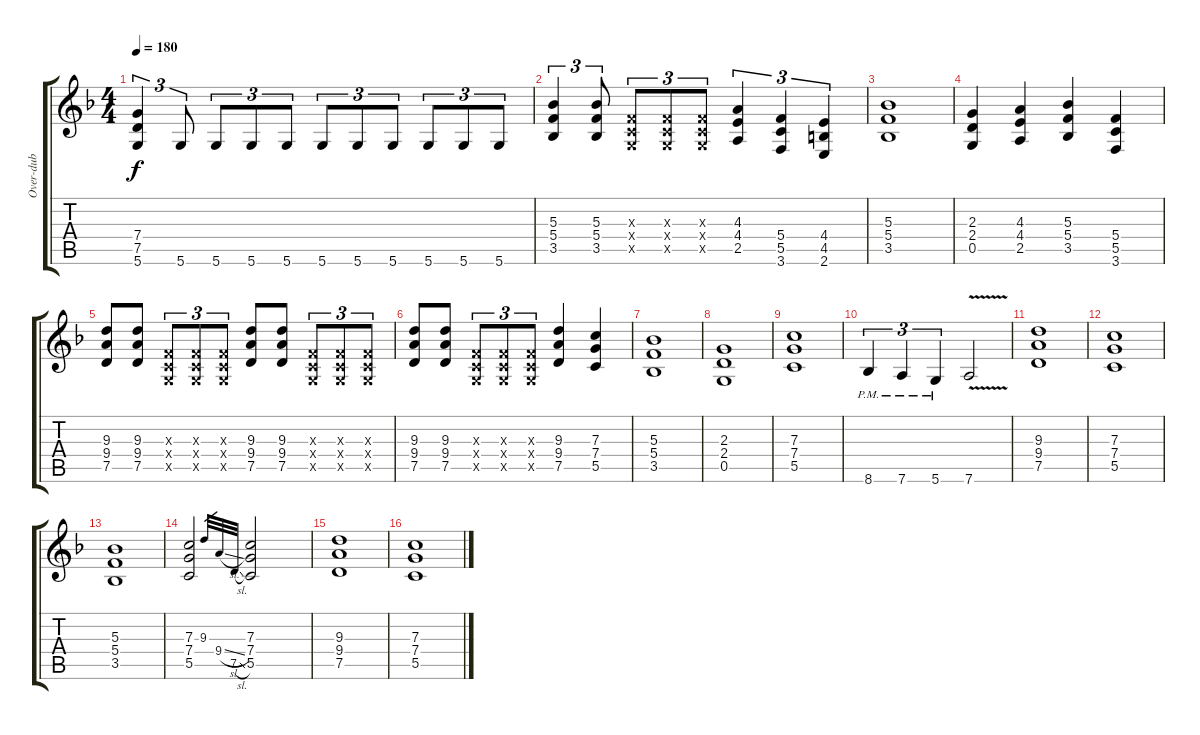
\track ("Over-dub" "Over-dub") {instrument overdrivenguitar}
\staff {score tabs}
\tuning (D4 A3 F3 C3 G2 D2) {hide}
\ts (4 4)
\tempo 180
\clef g2
\ks dminor
(7.4 7.5 5.6).4{tu (3 2) dy f} 5.6.8{tu (3 2)} 5.6.8{tu (3 2)} 5.6.8{tu (3 2)} 5.6.8{tu (3 2)} 5.6.8{tu (3 2)} 5.6.8{tu (3 2)} 5.6.8{tu (3 2)} 5.6.8{tu (3 2)} 5.6.8{tu (3 2)} 5.6.8{tu (3 2)} |
(5.3 5.4 3.5).4{tu (3 2)} (5.3 5.4 3.5).8{tu (3 2)} (0.3{x} 0.4{x} 0.5{x}).8{tu (3 2)} (0.3{x} 0.4{x} 0.5{x}).8{tu (3 2)} (0.3{x} 0.4{x} 0.5{x}).8{tu (3 2)} (4.3 4.4 2.5).4{tu (3 2)} (5.4 5.5 3.6).4{tu (3 2)} (4.4 4.5 2.6).4{tu (3 2)} |
(5.3 5.4 3.5).1 |
(2.3 2.4 0.5).4 (4.3 4.4 2.5).4 (5.3 5.4 3.5).4 (5.4 5.5 3.6).4 |
(9.3 9.4 7.5).8 (9.3 9.4 7.5).8 (0.3{x} 0.4{x} 0.5{x}).8{tu (3 2)} (0.3{x} 0.4{x} 0.5{x}).8{tu (3 2)} (0.3{x} 0.4{x} 0.5{x}).8{tu (3 2)} (9.3 9.4 7.5).8 (9.3 9.4 7.5).8 (0.3{x} 0.4{x} 0.5{x}).8{tu (3 2)} (0.3{x} 0.4{x} 0.5{x}).8{tu (3 2)} (0.3{x} 0.4{x} 0.5{x}).8{tu (3 2)} |
(9.3 9.4 7.5).8 (9.3 9.4 7.5).8 (0.3{x} 0.4{x} 0.5{x}).8{tu (3 2)} (0.3{x} 0.4{x} 0.5{x}).8{tu (3 2)} (0.3{x} 0.4{x} 0.5{x}).8{tu (3 2)} (9.3 9.4 7.5).4 (7.3 7.4 5.5).4 |
(5.3 5.4 3.5).1 |
(2.3 2.4 0.5).1 |
(7.3 7.4 5.5).1 |
8.6{pm}.4{tu (3 2)} 7.6{pm}.4{tu (3 2)} 5.6{pm}.4{tu (3 2)} 7.6{v}.2 |
(9.3 9.4 7.5).1 |
(7.3 7.4 5.5).1 |
(5.3 5.4 3.5).1 |
(7.3 7.4 5.5).2 9.3.32{gr} 9.4{sl}.32{gr} 7.5{sl}.32{gr} (7.3 7.4 5.5).2 |
(9.3 9.4 7.5).1 |
(7.3 7.4 5.5).1
